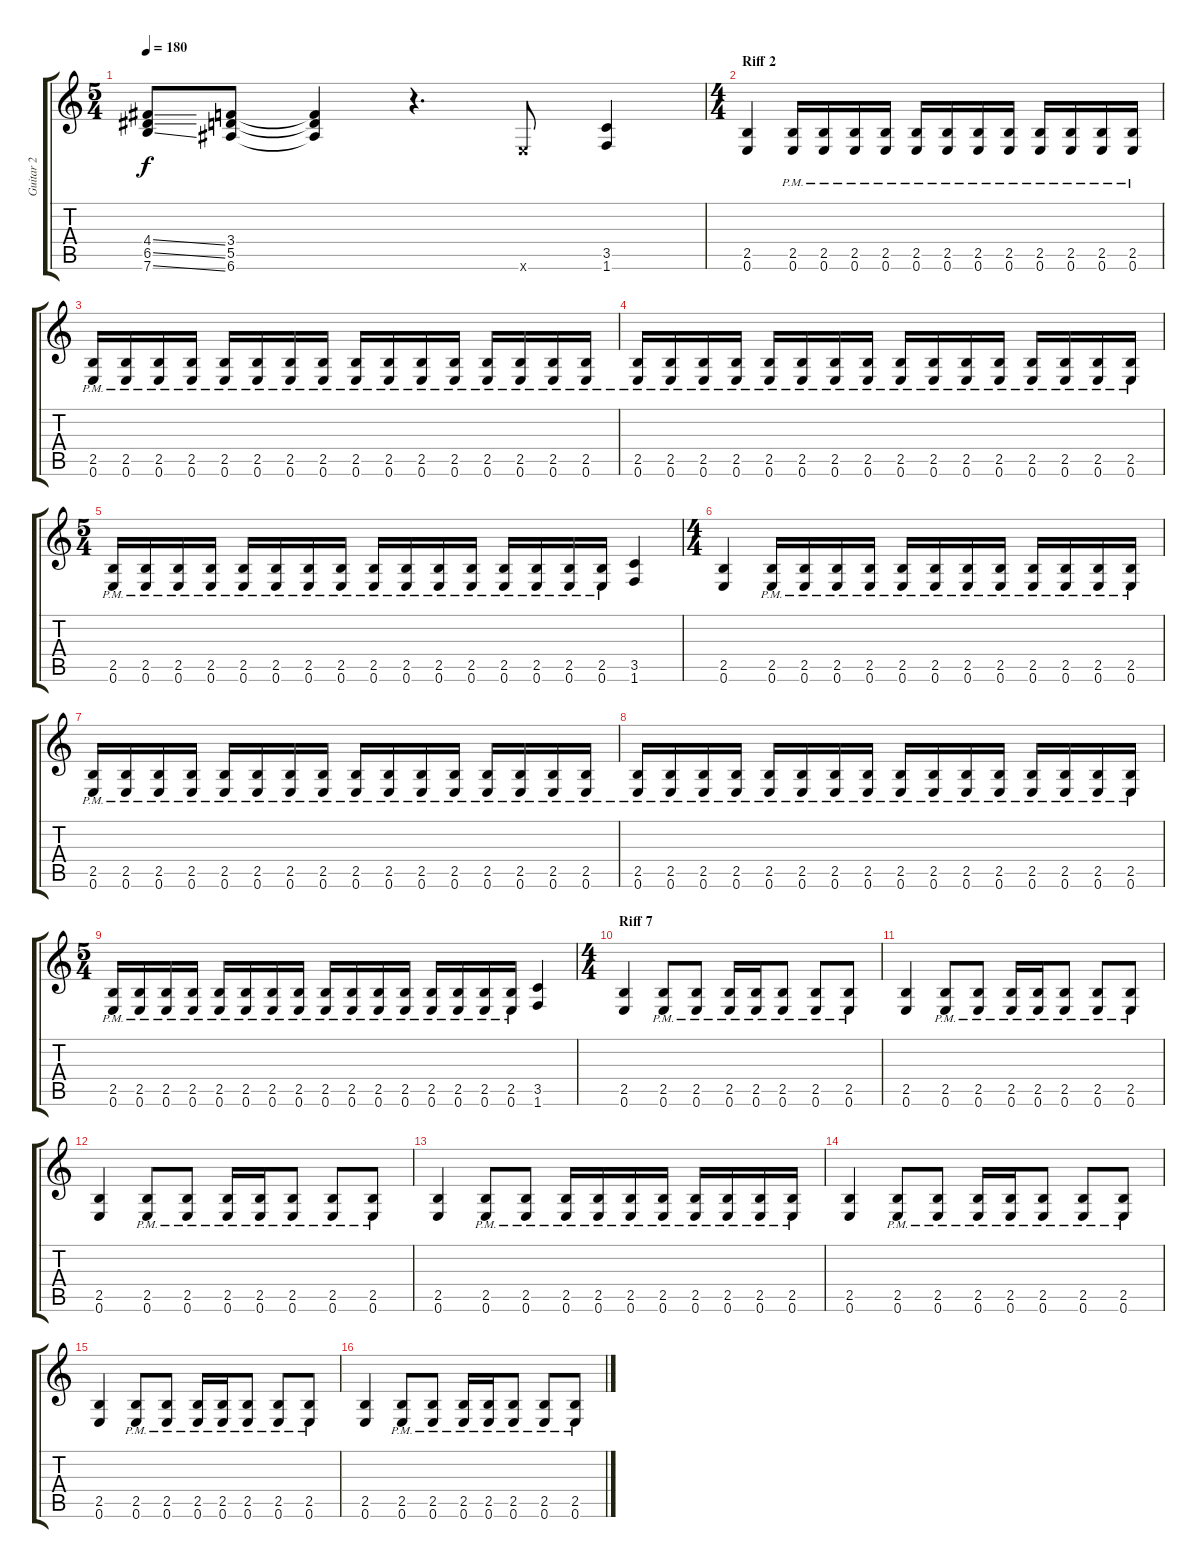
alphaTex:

\track ("Guitar 2" "Guitar 2") {instrument distortionguitar}
\staff {score tabs}
\tuning (E4 B3 G3 D3 A2 E2) {hide}
\ts (5 4)
\tempo 180
\clef g2
\ks c
(4.4{ss} 6.5{ss} 7.6{ss}).8{dy f} (3.4 5.5 6.6).8 (3.4{t} 5.5{t} 6.6{t}).4 r.4{d} 0.6{x}.8 (3.5 1.6).4 |
\ts (4 4)
\section ("" "Riff 2")
(2.5 0.6).4 (2.5{pm} 0.6{pm}).16 (2.5{pm} 0.6{pm}).16 (2.5{pm} 0.6{pm}).16 (2.5{pm} 0.6{pm}).16 (2.5{pm} 0.6{pm}).16 (2.5{pm} 0.6{pm}).16 (2.5{pm} 0.6{pm}).16 (2.5{pm} 0.6{pm}).16 (2.5{pm} 0.6{pm}).16 (2.5{pm} 0.6{pm}).16 (2.5{pm} 0.6{pm}).16 (2.5{pm} 0.6{pm}).16 |
(2.5{pm} 0.6{pm}).16 (2.5{pm} 0.6{pm}).16 (2.5{pm} 0.6{pm}).16 (2.5{pm} 0.6{pm}).16 (2.5{pm} 0.6{pm}).16 (2.5{pm} 0.6{pm}).16 (2.5{pm} 0.6{pm}).16 (2.5{pm} 0.6{pm}).16 (2.5{pm} 0.6{pm}).16 (2.5{pm} 0.6{pm}).16 (2.5{pm} 0.6{pm}).16 (2.5{pm} 0.6{pm}).16 (2.5{pm} 0.6{pm}).16 (2.5{pm} 0.6{pm}).16 (2.5{pm} 0.6{pm}).16 (2.5{pm} 0.6{pm}).16 |
(2.5{pm} 0.6{pm}).16 (2.5{pm} 0.6{pm}).16 (2.5{pm} 0.6{pm}).16 (2.5{pm} 0.6{pm}).16 (2.5{pm} 0.6{pm}).16 (2.5{pm} 0.6{pm}).16 (2.5{pm} 0.6{pm}).16 (2.5{pm} 0.6{pm}).16 (2.5{pm} 0.6{pm}).16 (2.5{pm} 0.6{pm}).16 (2.5{pm} 0.6{pm}).16 (2.5{pm} 0.6{pm}).16 (2.5{pm} 0.6{pm}).16 (2.5{pm} 0.6{pm}).16 (2.5{pm} 0.6{pm}).16 (2.5{pm} 0.6{pm}).16 |
\ts (5 4)
(2.5{pm} 0.6{pm}).16 (2.5{pm} 0.6{pm}).16 (2.5{pm} 0.6{pm}).16 (2.5{pm} 0.6{pm}).16 (2.5{pm} 0.6{pm}).16 (2.5{pm} 0.6{pm}).16 (2.5{pm} 0.6{pm}).16 (2.5{pm} 0.6{pm}).16 (2.5{pm} 0.6{pm}).16 (2.5{pm} 0.6{pm}).16 (2.5{pm} 0.6{pm}).16 (2.5{pm} 0.6{pm}).16 (2.5{pm} 0.6{pm}).16 (2.5{pm} 0.6{pm}).16 (2.5{pm} 0.6{pm}).16 (2.5{pm} 0.6{pm}).16 (3.5 1.6).4 |
\ts (4 4)
(2.5 0.6).4 (2.5{pm} 0.6{pm}).16 (2.5{pm} 0.6{pm}).16 (2.5{pm} 0.6{pm}).16 (2.5{pm} 0.6{pm}).16 (2.5{pm} 0.6{pm}).16 (2.5{pm} 0.6{pm}).16 (2.5{pm} 0.6{pm}).16 (2.5{pm} 0.6{pm}).16 (2.5{pm} 0.6{pm}).16 (2.5{pm} 0.6{pm}).16 (2.5{pm} 0.6{pm}).16 (2.5{pm} 0.6{pm}).16 |
(2.5{pm} 0.6{pm}).16 (2.5{pm} 0.6{pm}).16 (2.5{pm} 0.6{pm}).16 (2.5{pm} 0.6{pm}).16 (2.5{pm} 0.6{pm}).16 (2.5{pm} 0.6{pm}).16 (2.5{pm} 0.6{pm}).16 (2.5{pm} 0.6{pm}).16 (2.5{pm} 0.6{pm}).16 (2.5{pm} 0.6{pm}).16 (2.5{pm} 0.6{pm}).16 (2.5{pm} 0.6{pm}).16 (2.5{pm} 0.6{pm}).16 (2.5{pm} 0.6{pm}).16 (2.5{pm} 0.6{pm}).16 (2.5{pm} 0.6{pm}).16 |
(2.5{pm} 0.6{pm}).16 (2.5{pm} 0.6{pm}).16 (2.5{pm} 0.6{pm}).16 (2.5{pm} 0.6{pm}).16 (2.5{pm} 0.6{pm}).16 (2.5{pm} 0.6{pm}).16 (2.5{pm} 0.6{pm}).16 (2.5{pm} 0.6{pm}).16 (2.5{pm} 0.6{pm}).16 (2.5{pm} 0.6{pm}).16 (2.5{pm} 0.6{pm}).16 (2.5{pm} 0.6{pm}).16 (2.5{pm} 0.6{pm}).16 (2.5{pm} 0.6{pm}).16 (2.5{pm} 0.6{pm}).16 (2.5{pm} 0.6{pm}).16 |
\ts (5 4)
(2.5{pm} 0.6{pm}).16 (2.5{pm} 0.6{pm}).16 (2.5{pm} 0.6{pm}).16 (2.5{pm} 0.6{pm}).16 (2.5{pm} 0.6{pm}).16 (2.5{pm} 0.6{pm}).16 (2.5{pm} 0.6{pm}).16 (2.5{pm} 0.6{pm}).16 (2.5{pm} 0.6{pm}).16 (2.5{pm} 0.6{pm}).16 (2.5{pm} 0.6{pm}).16 (2.5{pm} 0.6{pm}).16 (2.5{pm} 0.6{pm}).16 (2.5{pm} 0.6{pm}).16 (2.5{pm} 0.6{pm}).16 (2.5{pm} 0.6{pm}).16 (3.5 1.6).4 |
\ts (4 4)
\section ("" "Riff 7")
(2.5 0.6).4 (2.5{pm} 0.6{pm}).8 (2.5{pm} 0.6{pm}).8 (2.5{pm} 0.6{pm}).16 (2.5{pm} 0.6{pm}).16 (2.5{pm} 0.6{pm}).8 (2.5{pm} 0.6{pm}).8 (2.5{pm} 0.6{pm}).8 |
(2.5 0.6).4 (2.5{pm} 0.6{pm}).8 (2.5{pm} 0.6{pm}).8 (2.5{pm} 0.6{pm}).16 (2.5{pm} 0.6{pm}).16 (2.5{pm} 0.6{pm}).8 (2.5{pm} 0.6{pm}).8 (2.5{pm} 0.6{pm}).8 |
(2.5 0.6).4 (2.5{pm} 0.6{pm}).8 (2.5{pm} 0.6{pm}).8 (2.5{pm} 0.6{pm}).16 (2.5{pm} 0.6{pm}).16 (2.5{pm} 0.6{pm}).8 (2.5{pm} 0.6{pm}).8 (2.5{pm} 0.6{pm}).8 |
(2.5 0.6).4 (2.5{pm} 0.6{pm}).8 (2.5{pm} 0.6{pm}).8 (2.5{pm} 0.6{pm}).16 (2.5{pm} 0.6{pm}).16 (2.5{pm} 0.6{pm}).16 (2.5{pm} 0.6{pm}).16 (2.5{pm} 0.6{pm}).16 (2.5{pm} 0.6{pm}).16 (2.5{pm} 0.6{pm}).16 (2.5{pm} 0.6{pm}).16 |
(2.5 0.6).4 (2.5{pm} 0.6{pm}).8 (2.5{pm} 0.6{pm}).8 (2.5{pm} 0.6{pm}).16 (2.5{pm} 0.6{pm}).16 (2.5{pm} 0.6{pm}).8 (2.5{pm} 0.6{pm}).8 (2.5{pm} 0.6{pm}).8 |
(2.5 0.6).4 (2.5{pm} 0.6{pm}).8 (2.5{pm} 0.6{pm}).8 (2.5{pm} 0.6{pm}).16 (2.5{pm} 0.6{pm}).16 (2.5{pm} 0.6{pm}).8 (2.5{pm} 0.6{pm}).8 (2.5{pm} 0.6{pm}).8 |
(2.5 0.6).4 (2.5{pm} 0.6{pm}).8 (2.5{pm} 0.6{pm}).8 (2.5{pm} 0.6{pm}).16 (2.5{pm} 0.6{pm}).16 (2.5{pm} 0.6{pm}).8 (2.5{pm} 0.6{pm}).8 (2.5{pm} 0.6{pm}).8
